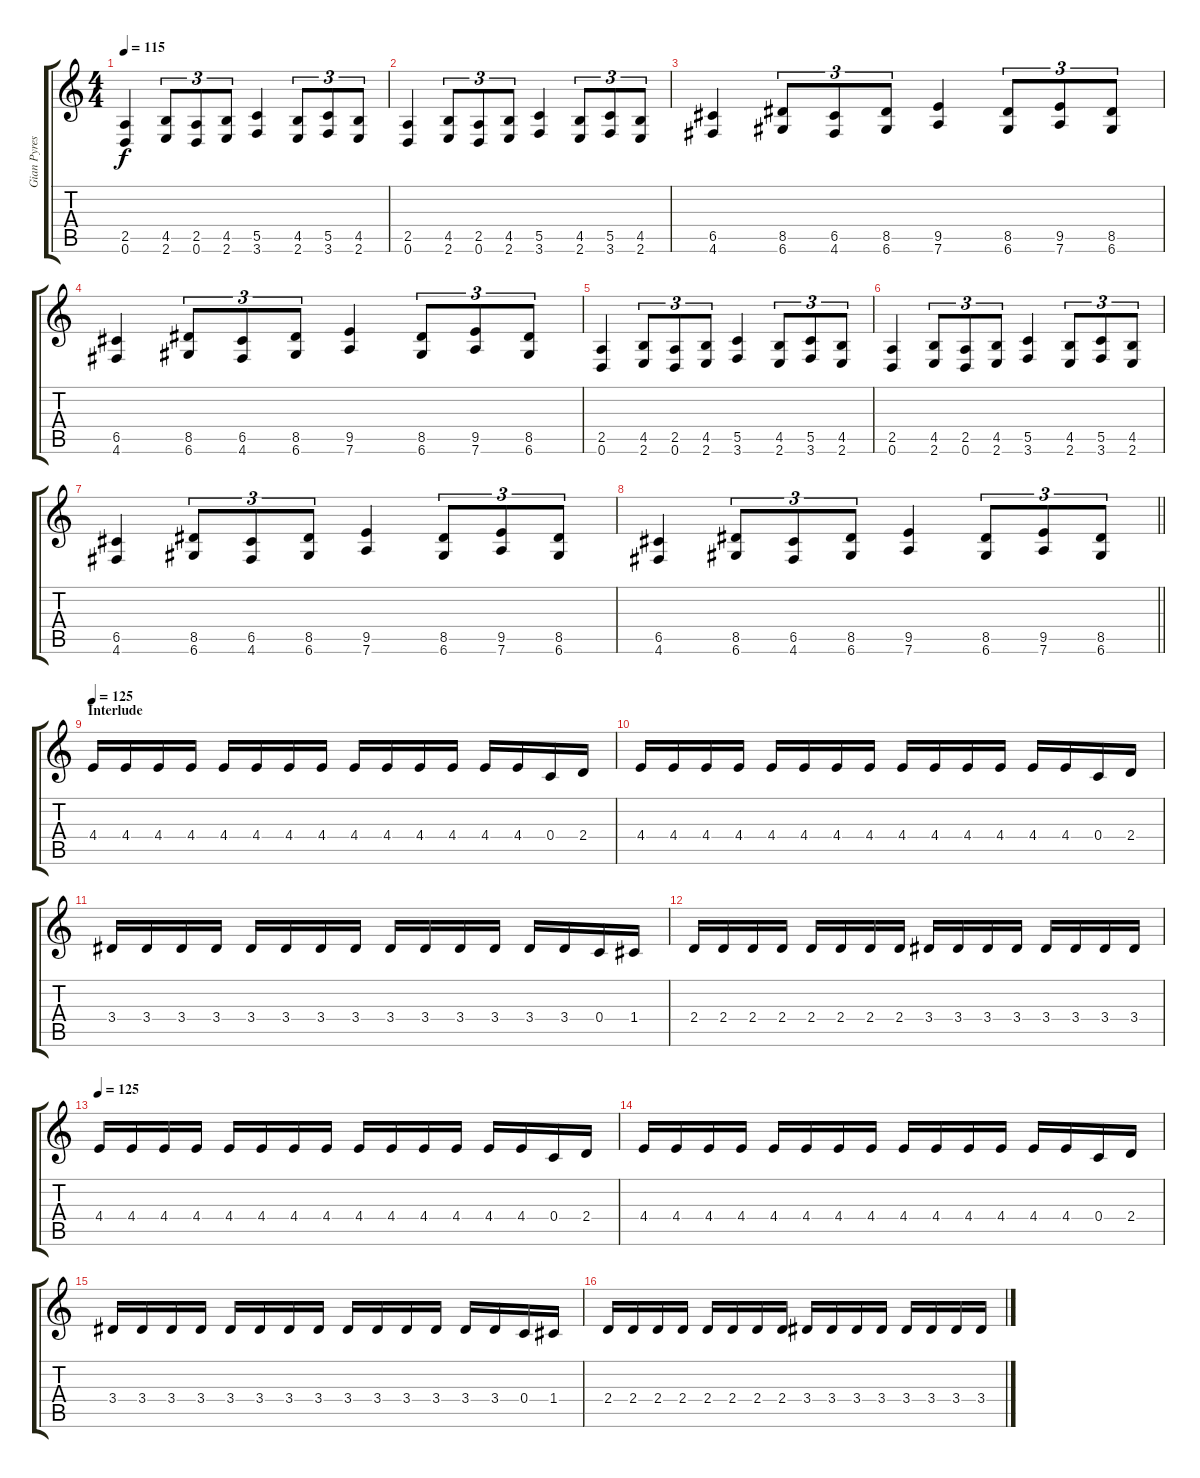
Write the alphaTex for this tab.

\track ("Gian Pyres" "Gian Pyres") {instrument distortionguitar}
\staff {score tabs}
\tuning (D4 A3 F3 C3 G2 D2) {hide}
\ts (4 4)
\tempo 115
\clef g2
\ks c
(2.5 0.6).4{dy f} (4.5 2.6).8{tu (3 2)} (2.5 0.6).8{tu (3 2)} (4.5 2.6).8{tu (3 2)} (5.5 3.6).4 (4.5 2.6).8{tu (3 2)} (5.5 3.6).8{tu (3 2)} (4.5 2.6).8{tu (3 2)} |
(2.5 0.6).4 (4.5 2.6).8{tu (3 2)} (2.5 0.6).8{tu (3 2)} (4.5 2.6).8{tu (3 2)} (5.5 3.6).4 (4.5 2.6).8{tu (3 2)} (5.5 3.6).8{tu (3 2)} (4.5 2.6).8{tu (3 2)} |
(6.5 4.6).4 (8.5 6.6).8{tu (3 2)} (6.5 4.6).8{tu (3 2)} (8.5 6.6).8{tu (3 2)} (9.5 7.6).4 (8.5 6.6).8{tu (3 2)} (9.5 7.6).8{tu (3 2)} (8.5 6.6).8{tu (3 2)} |
(6.5 4.6).4 (8.5 6.6).8{tu (3 2)} (6.5 4.6).8{tu (3 2)} (8.5 6.6).8{tu (3 2)} (9.5 7.6).4 (8.5 6.6).8{tu (3 2)} (9.5 7.6).8{tu (3 2)} (8.5 6.6).8{tu (3 2)} |
(2.5 0.6).4 (4.5 2.6).8{tu (3 2)} (2.5 0.6).8{tu (3 2)} (4.5 2.6).8{tu (3 2)} (5.5 3.6).4 (4.5 2.6).8{tu (3 2)} (5.5 3.6).8{tu (3 2)} (4.5 2.6).8{tu (3 2)} |
(2.5 0.6).4 (4.5 2.6).8{tu (3 2)} (2.5 0.6).8{tu (3 2)} (4.5 2.6).8{tu (3 2)} (5.5 3.6).4 (4.5 2.6).8{tu (3 2)} (5.5 3.6).8{tu (3 2)} (4.5 2.6).8{tu (3 2)} |
(6.5 4.6).4 (8.5 6.6).8{tu (3 2)} (6.5 4.6).8{tu (3 2)} (8.5 6.6).8{tu (3 2)} (9.5 7.6).4 (8.5 6.6).8{tu (3 2)} (9.5 7.6).8{tu (3 2)} (8.5 6.6).8{tu (3 2)} |
\barLineRight lightlight
(6.5 4.6).4 (8.5 6.6).8{tu (3 2)} (6.5 4.6).8{tu (3 2)} (8.5 6.6).8{tu (3 2)} (9.5 7.6).4 (8.5 6.6).8{tu (3 2)} (9.5 7.6).8{tu (3 2)} (8.5 6.6).8{tu (3 2)} |
\section ("" "Interlude")
\tempo 125
4.4.16 4.4.16 4.4.16 4.4.16 4.4.16 4.4.16 4.4.16 4.4.16 4.4.16 4.4.16 4.4.16 4.4.16 4.4.16 4.4.16 0.4.16 2.4.16 |
4.4.16 4.4.16 4.4.16 4.4.16 4.4.16 4.4.16 4.4.16 4.4.16 4.4.16 4.4.16 4.4.16 4.4.16 4.4.16 4.4.16 0.4.16 2.4.16 |
3.4.16 3.4.16 3.4.16 3.4.16 3.4.16 3.4.16 3.4.16 3.4.16 3.4.16 3.4.16 3.4.16 3.4.16 3.4.16 3.4.16 0.4.16 1.4.16 |
2.4.16 2.4.16 2.4.16 2.4.16 2.4.16 2.4.16 2.4.16 2.4.16 3.4.16 3.4.16 3.4.16 3.4.16 3.4.16 3.4.16 3.4.16 3.4.16 |
\tempo 125
4.4.16 4.4.16 4.4.16 4.4.16 4.4.16 4.4.16 4.4.16 4.4.16 4.4.16 4.4.16 4.4.16 4.4.16 4.4.16 4.4.16 0.4.16 2.4.16 |
4.4.16 4.4.16 4.4.16 4.4.16 4.4.16 4.4.16 4.4.16 4.4.16 4.4.16 4.4.16 4.4.16 4.4.16 4.4.16 4.4.16 0.4.16 2.4.16 |
3.4.16 3.4.16 3.4.16 3.4.16 3.4.16 3.4.16 3.4.16 3.4.16 3.4.16 3.4.16 3.4.16 3.4.16 3.4.16 3.4.16 0.4.16 1.4.16 |
2.4.16 2.4.16 2.4.16 2.4.16 2.4.16 2.4.16 2.4.16 2.4.16 3.4.16 3.4.16 3.4.16 3.4.16 3.4.16 3.4.16 3.4.16 3.4.16
